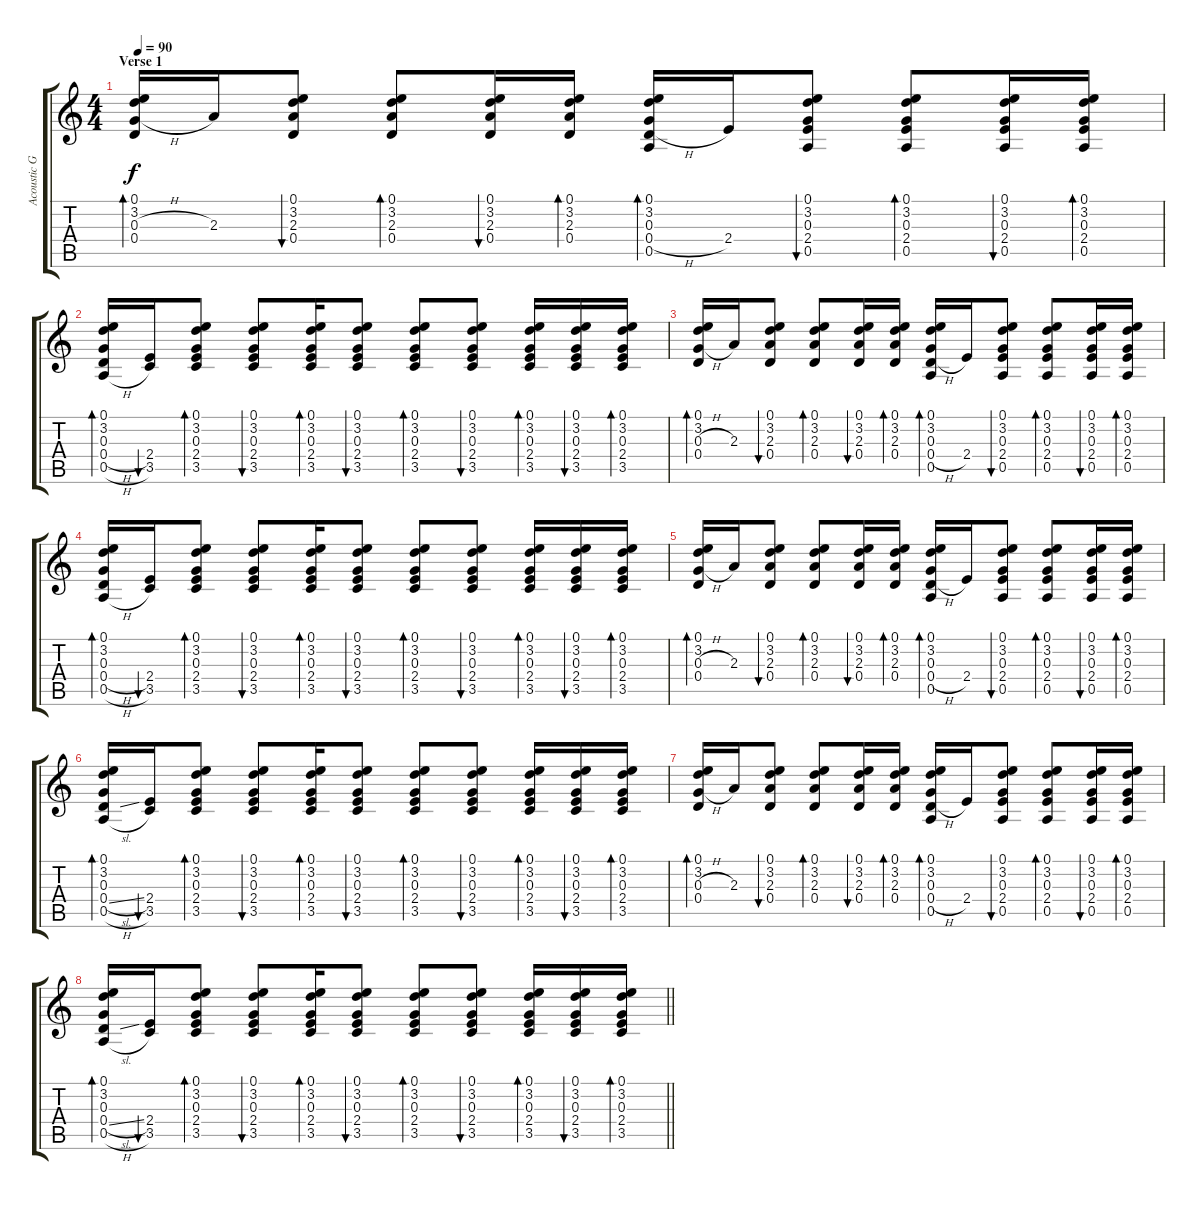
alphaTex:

\track ("Acoustic Guitar" "Acoustic G") {instrument acousticguitarsteel}
\staff {score tabs}
\tuning (E4 B3 G3 D3 A2 E2) {hide}
\ts (4 4)
\section ("" "Verse 1")
\tempo 90
\clef g2
\ks c
(0.1 3.2 0.3{h} 0.4).16{bd 60 dy f} 2.3.16 (0.1 3.2 2.3 0.4).8{bu 60} (0.1 3.2 2.3 0.4).8{bd 60} (0.1 3.2 2.3 0.4).16{bu 60} (0.1 3.2 2.3 0.4).16{bd 60} (0.1 3.2 0.3 0.4{h} 0.5).16{bd 60} 2.4.16 (0.1 3.2 0.3 2.4 0.5).8{bu 60} (0.1 3.2 0.3 2.4 0.5).8{bd 60} (0.1 3.2 0.3 2.4 0.5).16{bu 60} (0.1 3.2 0.3 2.4 0.5).16{bd 60} |
(0.1 3.2 0.3 0.4{h} 0.5{h}).16{bd 60} (2.4 3.5).16{bu 60} (0.1 3.2 0.3 2.4 3.5).8{bd 60} (0.1 3.2 0.3 2.4 3.5).8{bu 60} (0.1 3.2 0.3 2.4 3.5).16{bd 60} (0.1 3.2 0.3 2.4 3.5).8{bu 60} (0.1 3.2 0.3 2.4 3.5).8{bd 60} (0.1 3.2 0.3 2.4 3.5).8{bu 60} (0.1 3.2 0.3 2.4 3.5).16{bd 60} (0.1 3.2 0.3 2.4 3.5).16{bu 60} (0.1 3.2 0.3 2.4 3.5).16{bd 60} |
(0.1 3.2 0.3{h} 0.4).16{bd 60} 2.3.16 (0.1 3.2 2.3 0.4).8{bu 60} (0.1 3.2 2.3 0.4).8{bd 60} (0.1 3.2 2.3 0.4).16{bu 60} (0.1 3.2 2.3 0.4).16{bd 60} (0.1 3.2 0.3 0.4{h} 0.5).16{bd 60} 2.4.16 (0.1 3.2 0.3 2.4 0.5).8{bu 60} (0.1 3.2 0.3 2.4 0.5).8{bd 60} (0.1 3.2 0.3 2.4 0.5).16{bu 60} (0.1 3.2 0.3 2.4 0.5).16{bd 60} |
(0.1 3.2 0.3 0.4{h} 0.5{h}).16{bd 60} (2.4 3.5).16{bu 60} (0.1 3.2 0.3 2.4 3.5).8{bd 60} (0.1 3.2 0.3 2.4 3.5).8{bu 60} (0.1 3.2 0.3 2.4 3.5).16{bd 60} (0.1 3.2 0.3 2.4 3.5).8{bu 60} (0.1 3.2 0.3 2.4 3.5).8{bd 60} (0.1 3.2 0.3 2.4 3.5).8{bu 60} (0.1 3.2 0.3 2.4 3.5).16{bd 60} (0.1 3.2 0.3 2.4 3.5).16{bu 60} (0.1 3.2 0.3 2.4 3.5).16{bd 60} |
(0.1 3.2 0.3{h} 0.4).16{bd 60} 2.3.16 (0.1 3.2 2.3 0.4).8{bu 60} (0.1 3.2 2.3 0.4).8{bd 60} (0.1 3.2 2.3 0.4).16{bu 60} (0.1 3.2 2.3 0.4).16{bd 60} (0.1 3.2 0.3 0.4{h} 0.5).16{bd 60} 2.4.16 (0.1 3.2 0.3 2.4 0.5).8{bu 60} (0.1 3.2 0.3 2.4 0.5).8{bd 60} (0.1 3.2 0.3 2.4 0.5).16{bu 60} (0.1 3.2 0.3 2.4 0.5).16{bd 60} |
(0.1 3.2 0.3 0.4{sl} 0.5{h}).16{bd 60} (2.4 3.5).16{bu 60} (0.1 3.2 0.3 2.4 3.5).8{bd 60} (0.1 3.2 0.3 2.4 3.5).8{bu 60} (0.1 3.2 0.3 2.4 3.5).16{bd 60} (0.1 3.2 0.3 2.4 3.5).8{bu 60} (0.1 3.2 0.3 2.4 3.5).8{bd 60} (0.1 3.2 0.3 2.4 3.5).8{bu 60} (0.1 3.2 0.3 2.4 3.5).16{bd 60} (0.1 3.2 0.3 2.4 3.5).16{bu 60} (0.1 3.2 0.3 2.4 3.5).16{bd 60} |
(0.1 3.2 0.3{h} 0.4).16{bd 60} 2.3.16 (0.1 3.2 2.3 0.4).8{bu 60} (0.1 3.2 2.3 0.4).8{bd 60} (0.1 3.2 2.3 0.4).16{bu 60} (0.1 3.2 2.3 0.4).16{bd 60} (0.1 3.2 0.3 0.4{h} 0.5).16{bd 60} 2.4.16 (0.1 3.2 0.3 2.4 0.5).8{bu 60} (0.1 3.2 0.3 2.4 0.5).8{bd 60} (0.1 3.2 0.3 2.4 0.5).16{bu 60} (0.1 3.2 0.3 2.4 0.5).16{bd 60} |
\barLineRight lightlight
(0.1 3.2 0.3 0.4{sl} 0.5{h}).16{bd 60} (2.4 3.5).16{bu 60} (0.1 3.2 0.3 2.4 3.5).8{bd 60} (0.1 3.2 0.3 2.4 3.5).8{bu 60} (0.1 3.2 0.3 2.4 3.5).16{bd 60} (0.1 3.2 0.3 2.4 3.5).8{bu 60} (0.1 3.2 0.3 2.4 3.5).8{bd 60} (0.1 3.2 0.3 2.4 3.5).8{bu 60} (0.1 3.2 0.3 2.4 3.5).16{bd 60} (0.1 3.2 0.3 2.4 3.5).16{bu 60} (0.1 3.2 0.3 2.4 3.5).16{bd 60}
